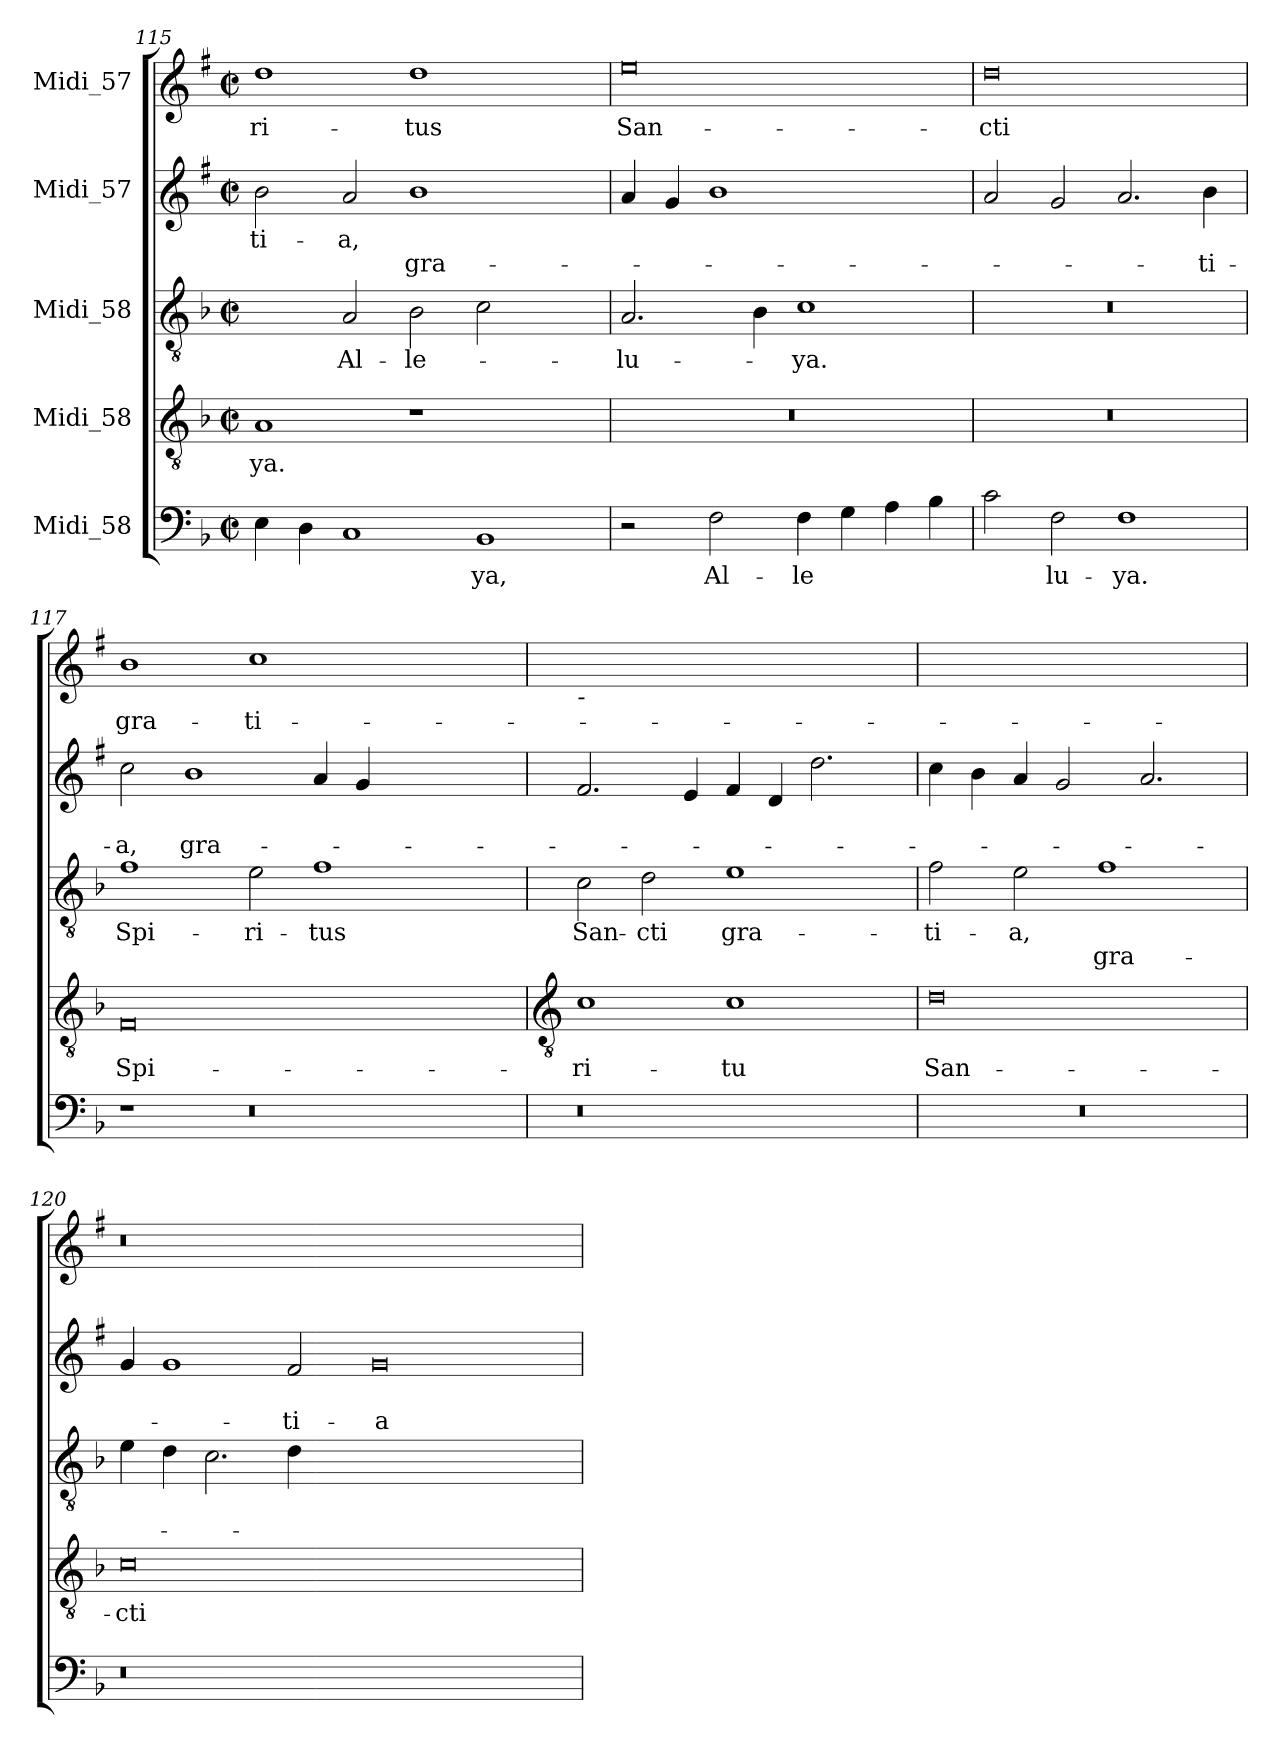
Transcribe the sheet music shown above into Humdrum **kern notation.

**kern	**text	**kern	**text	**kern	**text	**text	**kern	**text	**text	**kern	**text
*part5	*part5	*part4	*part4	*part3	*part3	*part3	*part2	*part2	*part2	*part1	*part1
*staff5	*staff5	*staff4	*staff4	*staff3	*staff3	*staff3	*staff2	*staff2	*staff2	*staff1	*staff1
*I"Midi_58	*	*I"Midi_58	*	*I"Midi_58	*	*	*I"Midi_57	*	*	*I"Midi_57	*
!!LO:LB:g=z
*clefF4	*	*clefGv2	*	*clefGv2	*	*	*clefG2	*	*	*clefG2	*
*	*	*	*	*	*	*	*ITrd1c2	*	*	*ITrd1c2	*
*k[b-]	*	*k[b-]	*	*k[b-]	*	*	*k[b-]	*	*	*k[b-]	*
*F:	*	*F:	*	*F:	*	*	*F:	*	*	*F:	*
*M4/2	*	*M4/2	*	*M4/2	*	*	*M4/2	*	*	*M4/2	*
*met(c|)	*	*met(c|)	*	*met(c|)	*	*	*met(c|)	*	*	*met(c|)	*
=115A	=115A	=115A	=115A	=115A	=115A	=115A	=115A	=115A	=115A	=115A	=115A
!	!	!	!LO:LY:b	!	!LO:LY:b	!	!	!LO:LY:b	!	!	!LO:LY:b
*	*	*	*	*	*	*	*	*	*	*^	*
4E	.	1A	-ya.	2cyy]	__	.	2a	-ti-	.	1cc	0ryy	-ri-
4D	.	.	.	.	.	.	.	.	.	.	.	.
!	!	!	!	!	!LO:LY:b	!	!	!LO:LY:b	!	!	!	!
1C	.	.	.	2A	Al-	.	2g	-a,	.	.	.	.
!	!	!	!	!	!LO:LY:b	!	!	!	!LO:LY:b	!	!	!LO:LY:b
.	.	1r	.	2B-	-le-	.	1a	.	gra-	1cc	.	-tus
!	!LO:LY:b	!	!	!	!	!	!	!	!	!	!	!
1BB-	-ya,	.	.	2c	.	.	.	.	.	.	.	.
.	.	2ryy	.	2ryy	.	.	2ryy	.	.	2ryy	2ryy	.
=116A	=116A	=116A	=116A	=116A	=116A	=116A	=116A	=116A	=116A	=116A	=116A	=116A
!	!	!	!	!	!LO:LY:b	!	!	!	!	!	!	!LO:LY:b
2r	.	0r	.	2.A	-lu-	.	4g	.	.	0dd	0ryy	San-
.	.	.	.	.	.	.	4f	.	.	.	.	.
!	!LO:LY:b	!	!	!	!	!	!	!	!	!	!	!
2F	Al-	.	.	.	.	.	1a	.	.	.	.	.
.	.	.	.	4B-	.	.	.	.	.	.	.	.
!	!LO:LY:b	!	!	!	!LO:LY:b	!	!	!	!	!	!	!
4F	-le	.	.	1c	-ya.	.	.	.	.	.	.	.
4G	.	.	.	.	.	.	.	.	.	.	.	.
4A	.	.	.	.	.	.	2ryy	.	.	.	.	.
4B-	.	.	.	.	.	.	.	.	.	.	.	.
!!LO:LB:g=z	!!
=117A	=117A	=117A	=117A	=117A	=117A	=117A	=117A	=117A	=117A	=117A	=117A	=117A
!	!	!	!	!	!	!	!	!	!	!	!	!LO:LY:b
2c	.	0r	.	0r	.	.	2g	.	.	0cc	0ryy	-cti
!	!LO:LY:b	!	!	!	!	!	!	!	!	!	!	!
2F	lu-	.	.	.	.	.	2f	.	.	.	.	.
!	!LO:LY:b	!	!	!	!	!	!	!	!	!	!	!
1F	-ya.	.	.	.	.	.	2.g	.	.	.	.	.
!	!	!	!	!	!	!	!	!	!LO:LY:b	!	!	!
.	.	.	.	.	.	.	4a	.	-ti-	.	.	.
=117B	=117B	=117B	=117B	=117B	=117B	=117B	=117B	=117B	=117B	=117B	=117B	=117B
!	!	!	!LO:LY:b	!	!LO:LY:b	!	!	!	!LO:LY:b	!	!	!LO:LY:b
1r	.	0F	Spi-	1f	Spi-	.	2b-	.	-a,	1a	1ryy	gra-
!	!	!	!	!	!	!	!	!	!LO:LY:b	!	!	!
.	.	.	.	.	.	.	1a	.	gra-	.	.	.
!	!	!	!	!	!LO:LY:b	!	!	!	!	!	!	!LO:LY:b
0r	.	.	.	2e	-ri-	.	.	.	.	1b-	2ryy	-ti-
!	!	!	!	!	!LO:LY:b	!	!	!	!	!	!	!
.	.	.	.	1f	-tus	.	4g	.	.	.	2ryy	.
.	.	.	.	.	.	.	4f	.	.	.	.	.
.	.	1ryy	.	.	.	.	1ryy	.	.	1ryy	1ryy	.
.	.	.	.	2ryy	.	.	.	.	.	.	.	.
!!LO:LB:g=z	!!
=118A	=118A	=118A	=118A	=118A	=118A	=118A	=118A	=118A	=118A	=118A	=118A	=118A
*	*	*clefGv2	*	*	*	*	*	*	*	*	*	*
!	!	!	!	!	!	!	!	!	!	!LO:TX:b:t=-	!	!
!	!	!	!LO:LY:b	!	!LO:LY:b	!	!	!	!	!	!	!LO:LY:b
0r	.	1c	-ri-	2c	San-	.	2.e	.	.	[0ccyy	1ryy	-a,
!	!	!	!	!	!LO:LY:b	!	!	!	!	!	!	!
.	.	.	.	2d	-cti	.	.	.	.	.	.	.
.	.	.	.	.	.	.	4d	.	.	.	.	.
!	!	!	!LO:LY:b	!	!LO:LY:b	!	!	!	!	!	!	!
.	.	1c	-tu	1e	gra-	.	4e	.	.	.	2ryy	.
.	.	.	.	.	.	.	4c	.	.	.	.	.
.	.	.	.	.	.	.	2.cc	.	.	.	2ryy	.
4ryy	.	4ryy	.	4ryy	.	.	.	.	.	4ryy	4ryy	.
!!LO:LB:g=z	!!
=119A	=119A	=119A	=119A	=119A	=119A	=119A	=119A	=119A	=119A	=119A	=119A	=119A
!	!	!	!LO:LY:b	!	!LO:LY:b	!	!	!	!	!	!	!
0r	.	0d	San-	2f	-ti-	.	4b-	.	.	1.ccyy_	0ryy	.
.	.	.	.	.	.	.	4a	.	.	.	.	.
!	!	!	!	!	!LO:LY:b	!	!	!	!	!	!	!
.	.	.	.	2e	-a,	.	4g	.	.	.	.	.
.	.	.	.	.	.	.	2f	.	.	.	.	.
!	!	!	!	!	!	!LO:LY:b	!	!	!	!	!	!
.	.	.	.	1f	.	gra-	.	.	.	.	.	.
.	.	.	.	.	.	.	2.g	.	.	.	.	.
.	.	.	.	.	.	.	.	.	.	2ccyy]	.	.
*	*	*	*	*	*	*	*	*	*	*v	*v	*
!!LO:LB:g=z
=120	=120	=120	=120	=120	=120	=120	=120	=120	=120	=120	=120
!	!	!	!LO:LY:b	!	!	!	!	!	!	!	!
0r	.	0c	-cti	4e	.	.	4f	.	.	0r	.
.	.	.	.	4d	.	.	1f	.	.	.	.
.	.	.	.	2.c	.	.	.	.	.	.	.
!	!	!	!	!	!	!	!	!	!LO:LY:b	!	!
.	.	.	.	4d	.	.	2e	.	-ti-	.	.
.	.	.	.	0ryy	.	.	.	.	.	.	.
!	!	!	!	!	!	!	!	!	!LO:LY:b	!	!
.	.	.	.	.	.	.	0f	.	-a	.	.
1..ryy	.	1..ryy	.	.	.	.	.	.	.	1..ryy	.
.	.	.	.	4ryy	.	.	.	.	.	.	.
=	=	=	=	=	=	=	=	=	=	=	=
*-	*-	*-	*-	*-	*-	*-	*-	*-	*-	*-	*-
